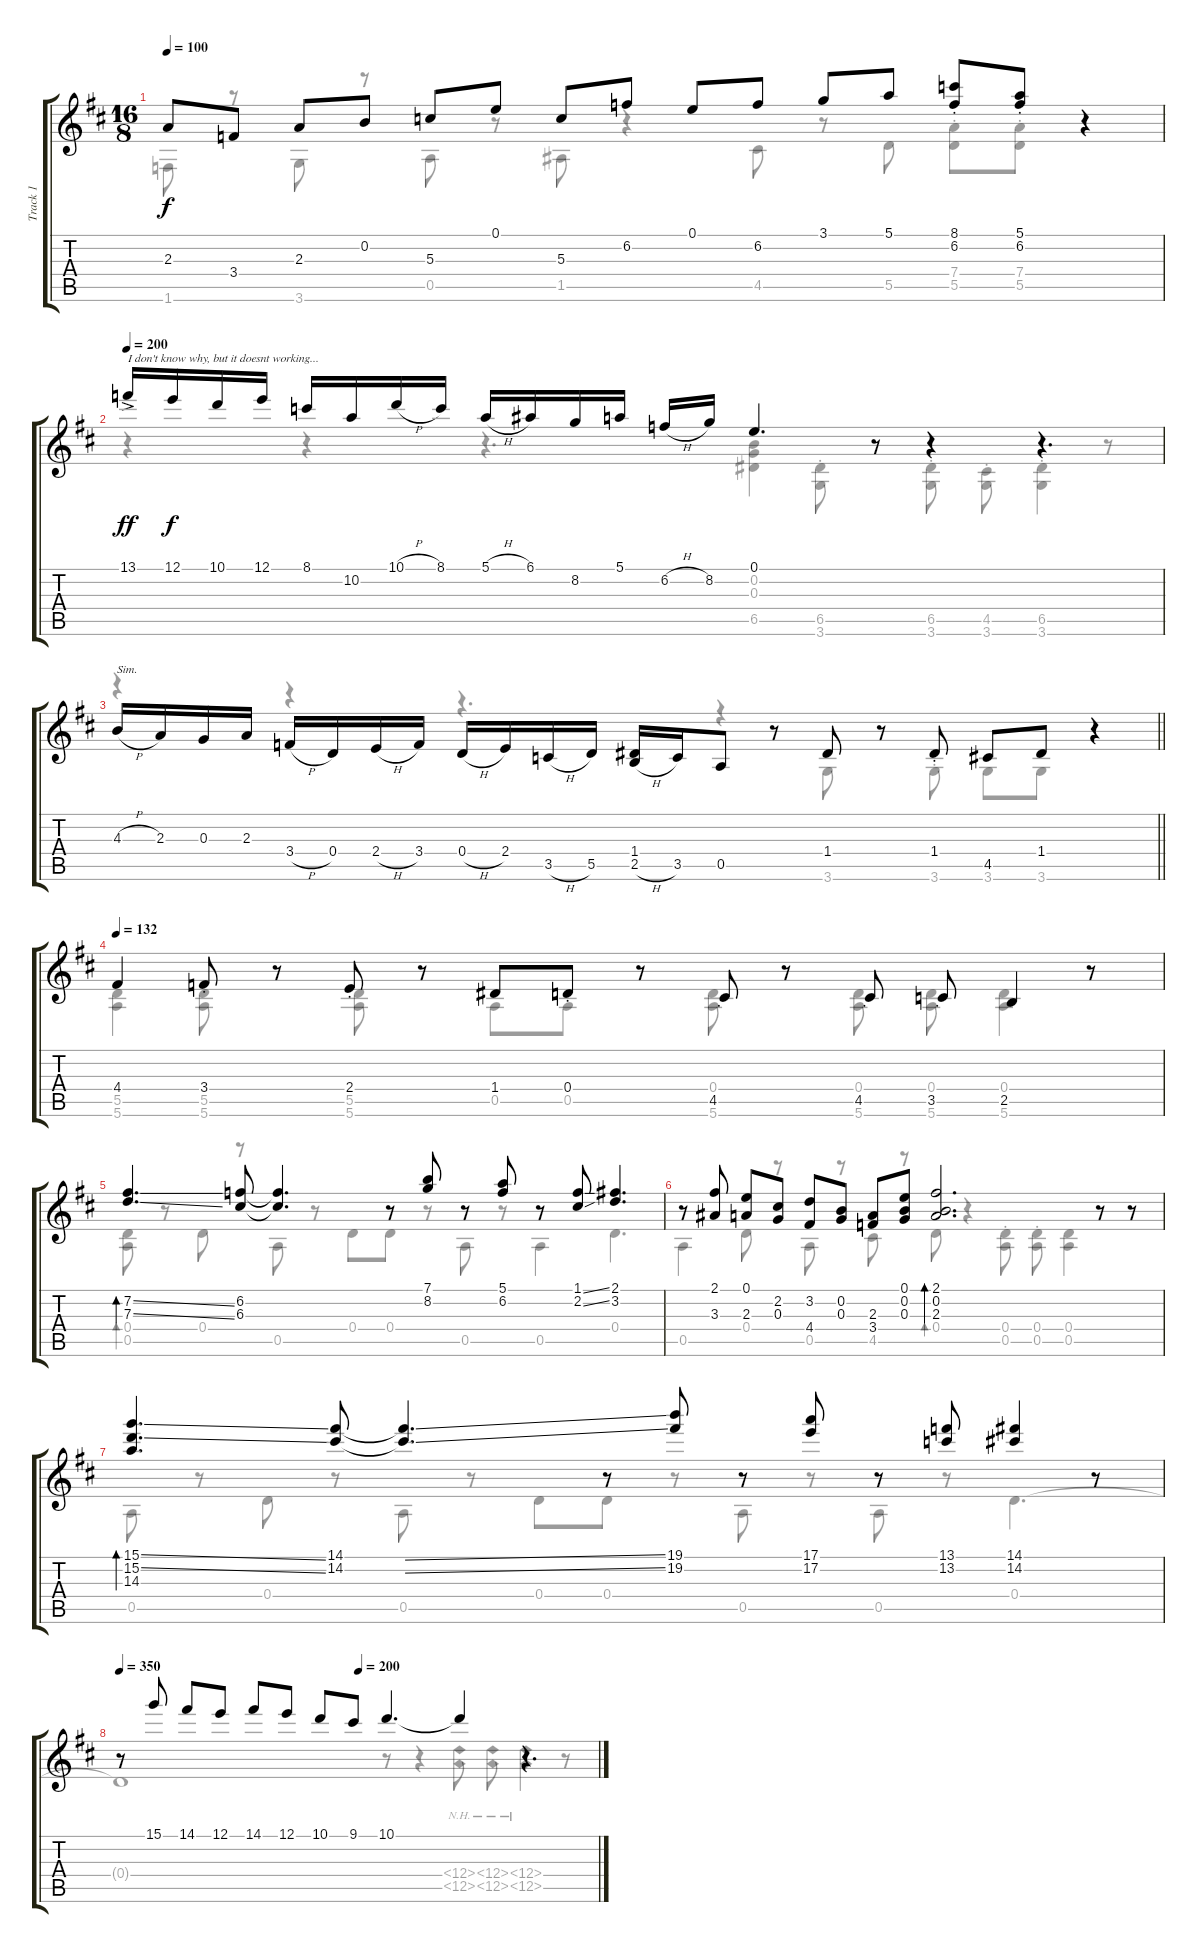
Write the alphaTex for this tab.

\track ("Track 1" "Track 1") {instrument acousticguitarnylon}
\staff {score tabs}
\tuning (E4 B3 G3 D3 A2 E2) {hide}
\voice
\ts (16 8)
\tempo 100
\clef g2
\ks d
2.3.8{dy f} 3.4.8 2.3.8 0.2.8 5.3.8 0.1.8 5.3.8 6.2.8 0.1.8 6.2.8 3.1.8 5.1.8 (8.1{st} 6.2{st}).8 (5.1{st} 6.2{st}).8 r.4 |
\tempo 200
13.1{ac}.16{txt "I don't know why, but it doesnt working..." dy ff} 12.1.16{dy f} 10.1.16 12.1.16 8.1.16 10.2.16 10.1{h}.16 8.1.16 5.1{h}.16 6.1.16 8.2.16 5.1.16 6.2{h}.16 8.2.16 0.1.4{d} r.8 r.4 r.4{d} |
\barLineRight lightlight
4.3{h}.16{txt "Sim."} 2.3.16 0.3.16 2.3.16 3.4{h}.16 0.4.16 2.4{h}.16 3.4.16 0.4{h}.16 2.4.16 3.5{h}.16 5.5.16 (1.4 2.5{h}).16 3.5.16 0.5.8 r.8 1.4.8 r.8 1.4{st}.8 4.5.8 1.4.8 r.4 |
\tempo 132
4.4.4 3.4{st}.8 r.8 2.4{st}.8 r.8 1.4.8 0.4{st}.8 r.8 4.5{st}.8 r.8 4.5{st}.8 3.5{st}.8 2.5.4 r.8 |
(7.2{ss} 7.3{ss}).4{d bd 120} (6.2 6.3).8 (6.2{t} 6.3{t}).4{d} r.8 (7.1 8.2).8 r.8 (5.1 6.2).8 r.8 (1.1{ss} 2.2{ss}).8 (2.1 3.2).4{d} |
r.8 (2.1 3.3).8 (0.1 2.3).8 (2.2 0.3).8 (3.2 4.4).8 (0.2 0.3).8 (2.3 3.4).8 (0.1 0.2 0.3).8 (2.1 0.2 2.3).2{d bd 120} r.8 r.8 |
(15.1{ss} 15.2{ss} 14.3).4{d bd 120} (14.1 14.2).8 (14.1{ss t} 14.2{ss t}).4{d} r.8 (19.1 19.2).8 r.8 (17.1 17.2).8 r.8 (13.1 13.2).8 (14.1 14.2).4 r.8 |
\tempo 350
\tempo (200 0.5)
r.8 15.1.8 14.1.8 12.1.8 14.1.8 12.1.8 10.1.8 9.1.8 10.1.4{d} 10.1{t}.4 r.4{d}
\voice
\clef g2
\ottava regular
\simile none
\ks d
1.6.8{dy f} r.8 3.6.8 r.8 0.5.8 r.8 1.5.8 r.4 4.5.8 r.8 5.5.8 (7.4{st} 5.5{st}).8 (7.4{st} 5.5{st}).8 r.4 |
r.4 r.4 r.4{d} (0.2 0.3 6.5).4 (6.5{st} 3.6{st}).8 r.8 (6.5{st} 3.6{st}).8 (4.5{st} 3.6{st}).8 (6.5{st} 3.6{st}).4 r.8 |
\barLineRight lightlight
r.4 r.4 r.4{d} r.4 3.6.8 r.8 3.6{st}.8 3.6.8 3.6.8 r.4 |
(5.5 5.6).4 (5.5 5.6).8 r.8 (5.5 5.6).8 r.8 0.5.8 0.5.8 r.8 (0.4 5.6).8 r.8 (0.4 5.6).8 (0.4 5.6).8 (0.4 5.6).4 r.8 |
(0.4 0.5).8{bd 120} r.8 0.4.8 r.8 0.5.8 r.8 0.4.8 0.4.8 r.8 0.5.8 r.8 0.5.4 0.4.4{d} |
0.5.4 0.4.8 r.8 0.5.8 r.8 4.5.8 r.8 0.4.8{bd 120} r.4 (0.4{st} 0.5{st}).8 (0.4{st} 0.5{st}).8 (0.4 0.5).4 r.8 |
0.5.8 r.8 0.4.8 r.8 0.5.8 r.8 0.4.8 0.4.8 r.8 0.5.8 r.8 0.5.8 r.8 0.4.4{d} |
0.4{t}.1 r.8 r.4 (12.4{nh} 12.5{nh}).8 (12.4{nh} 12.5{nh}).8 (12.4{nh} 12.5{nh}).4 r.8
